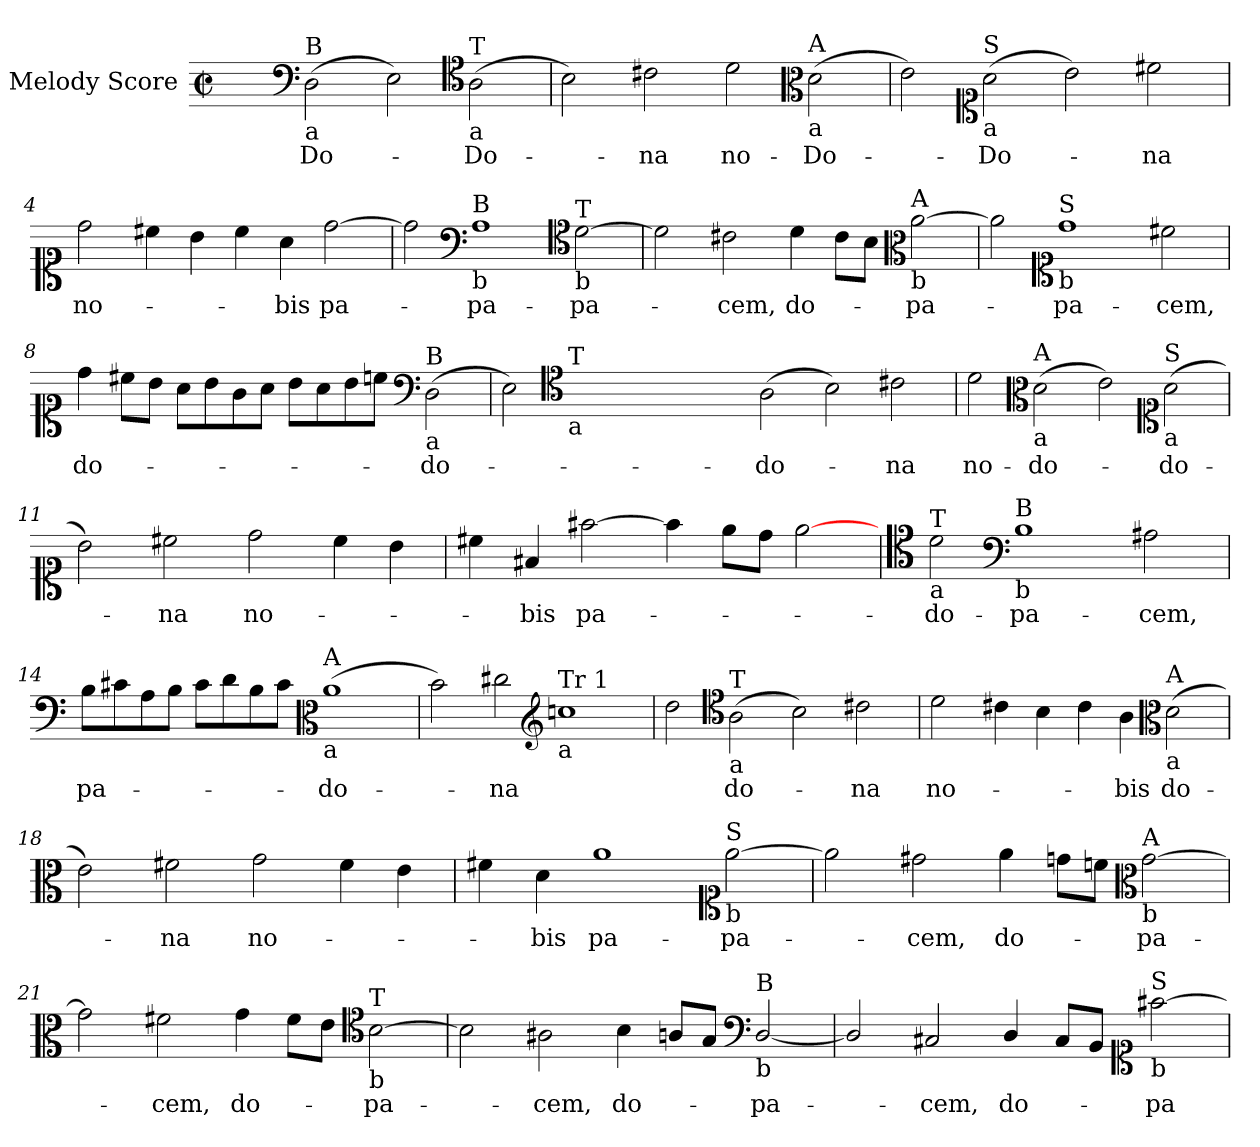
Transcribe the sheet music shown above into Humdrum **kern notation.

**kern	**text
*part1	*part1
*staff1	*staff1
*I"Melody Score	*
*k[]	*
*M4/2	*
*met(c|)	*
*MM132	*
=1	=1
2ryy	.
*clefF4	*
!LO:TX:a:t=B	!
!LO:TX:b:t=a	!
!	!LO:LY:b
(2D\	Do-
2E\)	.
*clefC4	*
!LO:TX:a:t=T	!
!LO:TX:b:t=a	!
!	!LO:LY:b
(2A\	Do-
=2	=2
2B\)	.
!	!LO:LY:b
2c#\	-na
!	!LO:LY:b
2d\	no-
*clefC3	*
!LO:TX:a:t=A	!
!LO:TX:b:t=a	!
!	!LO:LY:b
(2d\	Do-
=3	=3
2e\)	.
*clefC1	*
!LO:TX:a:t=S	!
!LO:TX:b:t=a	!
!	!LO:LY:b
(2a\	Do-
2b\)	.
!	!LO:LY:b
2cc#\	-na
=4	=4
!	!LO:LY:b
2dd\	no-
4cc#\	.
4b\	.
4cc#\	.
!	!LO:LY:b
4a\	-bis
!	!LO:LY:b
[2dd\	pa-
=5	=5
2dd\]	.
*clefF4	*
!LO:TX:a:t=B	!
!LO:TX:b:t=b	!
!	!LO:LY:b
1A	pa-
*clefC4	*
!LO:TX:a:t=T	!
!LO:TX:b:t=b	!
!	!LO:LY:b
[2d\	pa-
=6	=6
2d\]	.
!	!LO:LY:b
2c#\	-cem,
!	!LO:LY:b
4d\	do-
8c#\L	.
8B\J	.
*clefC3	*
!LO:TX:a:t=A	!
!LO:TX:b:t=b	!
!	!LO:LY:b
[2a\	pa-
=7	=7
2a\]	.
*clefC1	*
!LO:TX:a:t=S	!
!LO:TX:b:t=b	!
!	!LO:LY:b
1dd	pa-
!	!LO:LY:b
2cc#\	-cem,
=8	=8
!	!LO:LY:b
4dd\	do-
8cc#\L	.
8b\J	.
8a\L	.
8b\	.
8g\	.
8a\J	.
8b\L	.
8a\	.
8b\	.
8ccn\J	.
*clefF4	*
!LO:TX:a:t=B	!
!LO:TX:b:t=a	!
!	!LO:LY:b
(2D\	do-
=9	=9
*^	*
2E\)	0ryy	.
*clefC4	*	*
!LO:TX:a:t=T	!	!
!LO:TX:b:t=a	!	!
0ryy	.	.
.	0ryy	.
!	!	!LO:LY:b
(2A\	.	do-
2B\)	.	.
!	!	!LO:LY:b
2c#\	.	-na
*v	*v	*
=10	=10
!	!LO:LY:b
2d\	no-
*clefC3	*
!LO:TX:a:t=A	!
!LO:TX:b:t=a	!
!	!LO:LY:b
(2d\	do-
2e\)	.
*clefC1	*
!LO:TX:a:t=S	!
!LO:TX:b:t=a	!
!	!LO:LY:b
(2a\	do-
=11	=11
2b\)	.
!	!LO:LY:b
2cc#\	-na
!	!LO:LY:b
2dd\	no-
4cc#\	.
4b\	.
=12	=12
4cc#\	.
!	!LO:LY:b
4f#/	-bis
!	!LO:LY:b
[2ff#\	pa-
4ff#\]	.
8ee\L	.
8dd\J	.
[2ee\	.
=13	=13
*clefC4	*
!LO:TX:a:t=T	!
!LO:TX:b:t=a	!
!	!LO:LY:b
2d	do-
*clefF4	*
!LO:TX:a:t=B	!
!LO:TX:b:t=b	!
!	!LO:LY:b
1B	pa-
!	!LO:LY:b
2A#X\	-cem,
=14	=14
!	!LO:LY:b
8B\L	pa-
8c#\	.
8A\	.
8B\J	.
8c#\L	.
8d\	.
8B\	.
8c#\J	.
*clefC3	*
!LO:TX:a:t=A	!
!LO:TX:b:t=a	!
!	!LO:LY:b
(1a	do-
=15	=15
2b\)	.
!	!LO:LY:b
2cc#\	-na
*clefG2	*
!LO:TX:a:t=Tr 1	!
!LO:TX:b:t=a	!
1cc	.
=16	=16
2dd\	.
*clefC4	*
!LO:TX:a:t=T	!
!LO:TX:b:t=a	!
!	!LO:LY:b
(2A\	do-
2B\)	.
!	!LO:LY:b
2c#\	-na
=17	=17
!	!LO:LY:b
2d\	no-
4c#\	.
4B\	.
4c#\	.
!	!LO:LY:b
4A\	-bis
*clefC3	*
!LO:TX:a:t=A	!
!LO:TX:b:t=a	!
!	!LO:LY:b
(2d\	do-
=18	=18
2e\)	.
!	!LO:LY:b
2f#\	-na
!	!LO:LY:b
2g\	no-
4f#\	.
4e\	.
=19	=19
4f#\	.
!	!LO:LY:b
4d\	-bis
!	!LO:LY:b
1a	pa-
*clefC1	*
!LO:TX:a:t=S	!
!LO:TX:b:t=b	!
!	!LO:LY:b
[2ee\	pa-
=20	=20
2ee\]	.
!	!LO:LY:b
2dd#X\	-cem,
!	!LO:LY:b
4ee\	do-
8ddn\L	.
8ccn\J	.
*clefC3	*
!LO:TX:a:t=A	!
!LO:TX:b:t=b	!
!	!LO:LY:b
[2g\	pa-
=21	=21
2g\]	.
!	!LO:LY:b
2f#\	-cem,
!	!LO:LY:b
4g\	do-
8f#\L	.
8e\J	.
*clefC4	*
!LO:TX:a:t=T	!
!LO:TX:b:t=b	!
!	!LO:LY:b
[2B\	pa-
=22	=22
2B\]	.
!	!LO:LY:b
2A#X\	-cem,
!	!LO:LY:b
4B\	do-
8An/L	.
8G/J	.
*clefF4	*
!LO:TX:a:t=B	!
!LO:TX:b:t=b	!
!	!LO:LY:b
[2D/	pa-
=23	=23
2D/]	.
!	!LO:LY:b
2C#/	-cem,
!	!LO:LY:b
4D/	do-
8C#/L	.
8BB/J	.
*clefC1	*
!LO:TX:a:t=S	!
!LO:TX:b:t=b	!
!	!LO:LY:b
[2ff#\	pa-
=	=
*-	*-
